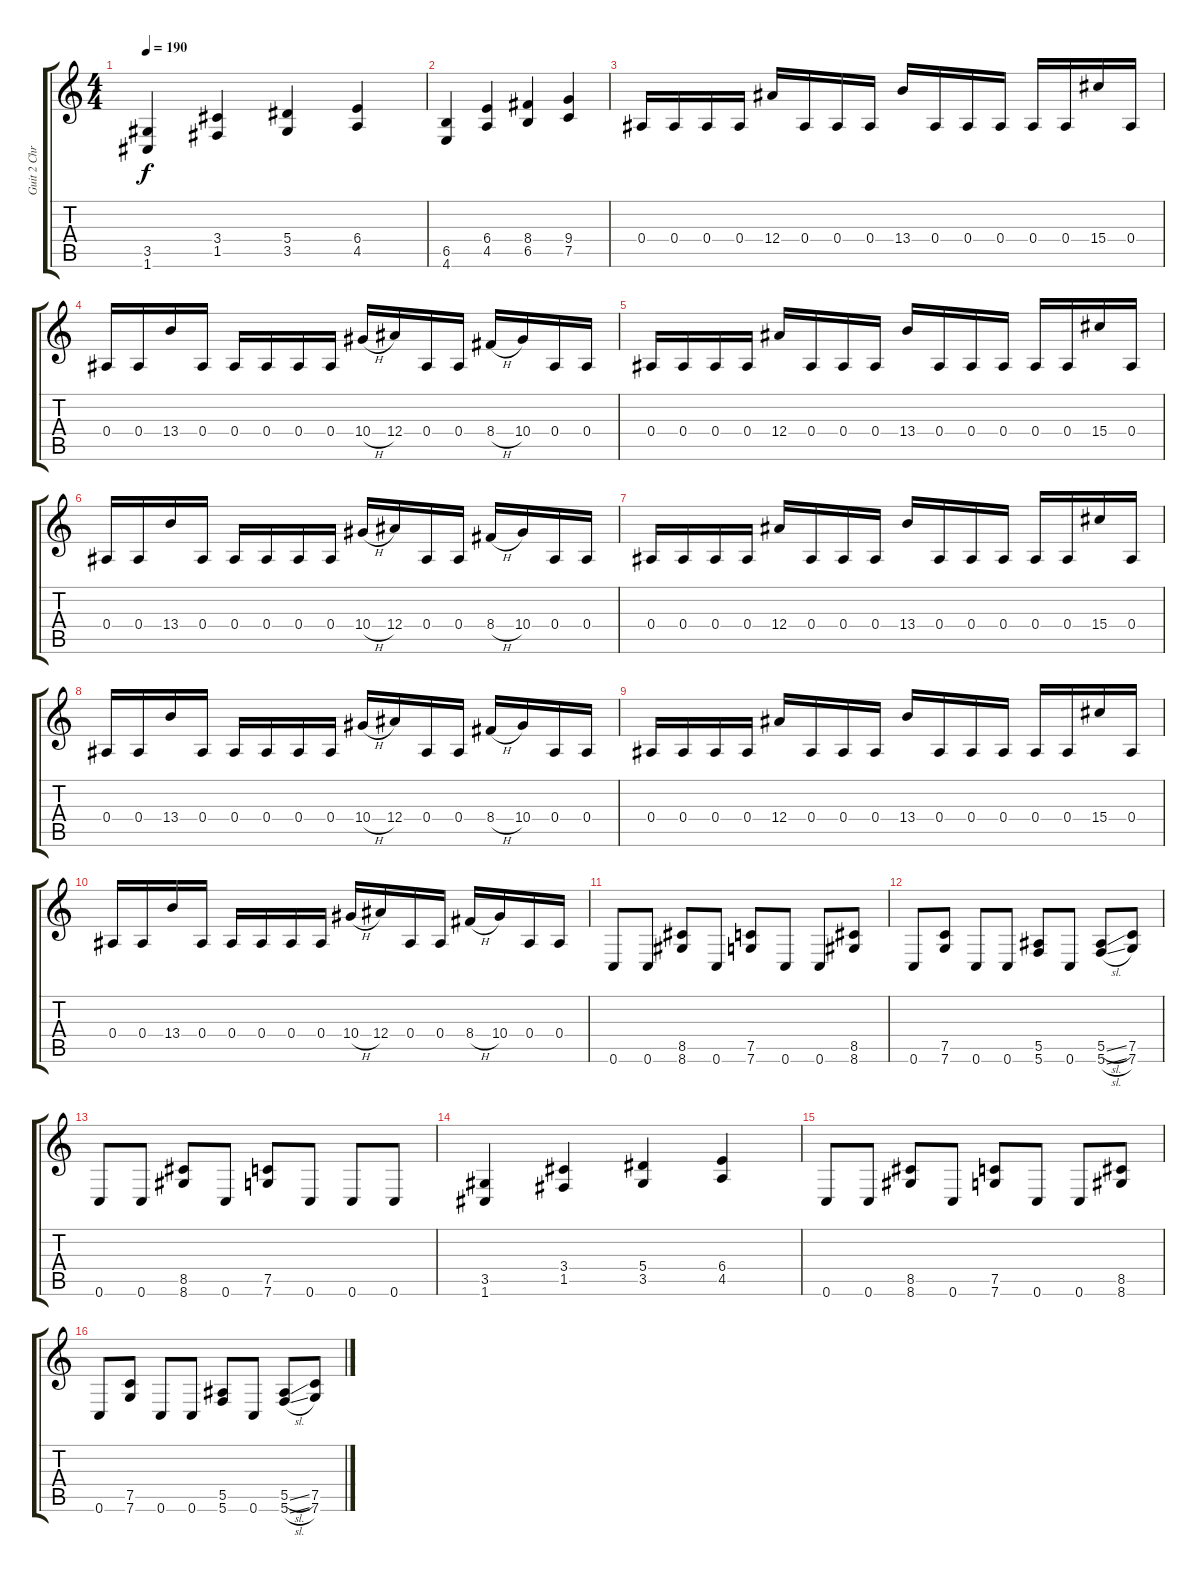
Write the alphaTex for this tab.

\track ("Guit 2 Chris" "Guit 2 Chr") {instrument distortionguitar}
\staff {score tabs}
\tuning (C4 G3 Eb3 Bb2 F2 C2) {hide}
\ts (4 4)
\tempo 190
\clef g2
\ks c
(3.5 1.6).4{dy f} (3.4 1.5).4 (5.4 3.5).4 (6.4 4.5).4 |
(6.5 4.6).4 (6.4 4.5).4 (8.4 6.5).4 (9.4 7.5).4 |
0.4.16 0.4.16 0.4.16 0.4.16 12.4.16 0.4.16 0.4.16 0.4.16 13.4.16 0.4.16 0.4.16 0.4.16 0.4.16 0.4.16 15.4.16 0.4.16 |
0.4.16 0.4.16 13.4.16 0.4.16 0.4.16 0.4.16 0.4.16 0.4.16 10.4{h}.16 12.4.16 0.4.16 0.4.16 8.4{h}.16 10.4.16 0.4.16 0.4.16 |
0.4.16 0.4.16 0.4.16 0.4.16 12.4.16 0.4.16 0.4.16 0.4.16 13.4.16 0.4.16 0.4.16 0.4.16 0.4.16 0.4.16 15.4.16 0.4.16 |
0.4.16 0.4.16 13.4.16 0.4.16 0.4.16 0.4.16 0.4.16 0.4.16 10.4{h}.16 12.4.16 0.4.16 0.4.16 8.4{h}.16 10.4.16 0.4.16 0.4.16 |
0.4.16 0.4.16 0.4.16 0.4.16 12.4.16 0.4.16 0.4.16 0.4.16 13.4.16 0.4.16 0.4.16 0.4.16 0.4.16 0.4.16 15.4.16 0.4.16 |
0.4.16 0.4.16 13.4.16 0.4.16 0.4.16 0.4.16 0.4.16 0.4.16 10.4{h}.16 12.4.16 0.4.16 0.4.16 8.4{h}.16 10.4.16 0.4.16 0.4.16 |
0.4.16 0.4.16 0.4.16 0.4.16 12.4.16 0.4.16 0.4.16 0.4.16 13.4.16 0.4.16 0.4.16 0.4.16 0.4.16 0.4.16 15.4.16 0.4.16 |
0.4.16 0.4.16 13.4.16 0.4.16 0.4.16 0.4.16 0.4.16 0.4.16 10.4{h}.16 12.4.16 0.4.16 0.4.16 8.4{h}.16 10.4.16 0.4.16 0.4.16 |
0.6.8 0.6.8 (8.5 8.6).8 0.6.8 (7.5 7.6).8 0.6.8 0.6.8 (8.5 8.6).8 |
0.6.8 (7.5 7.6).8 0.6.8 0.6.8 (5.5 5.6).8 0.6.8 (5.5{sl} 5.6{sl}).8 (7.5 7.6).8 |
0.6.8 0.6.8 (8.5 8.6).8 0.6.8 (7.5 7.6).8 0.6.8 0.6.8 0.6.8 |
(3.5 1.6).4 (3.4 1.5).4 (5.4 3.5).4 (6.4 4.5).4 |
0.6.8 0.6.8 (8.5 8.6).8 0.6.8 (7.5 7.6).8 0.6.8 0.6.8 (8.5 8.6).8 |
0.6.8 (7.5 7.6).8 0.6.8 0.6.8 (5.5 5.6).8 0.6.8 (5.5{sl} 5.6{sl}).8 (7.5 7.6).8
